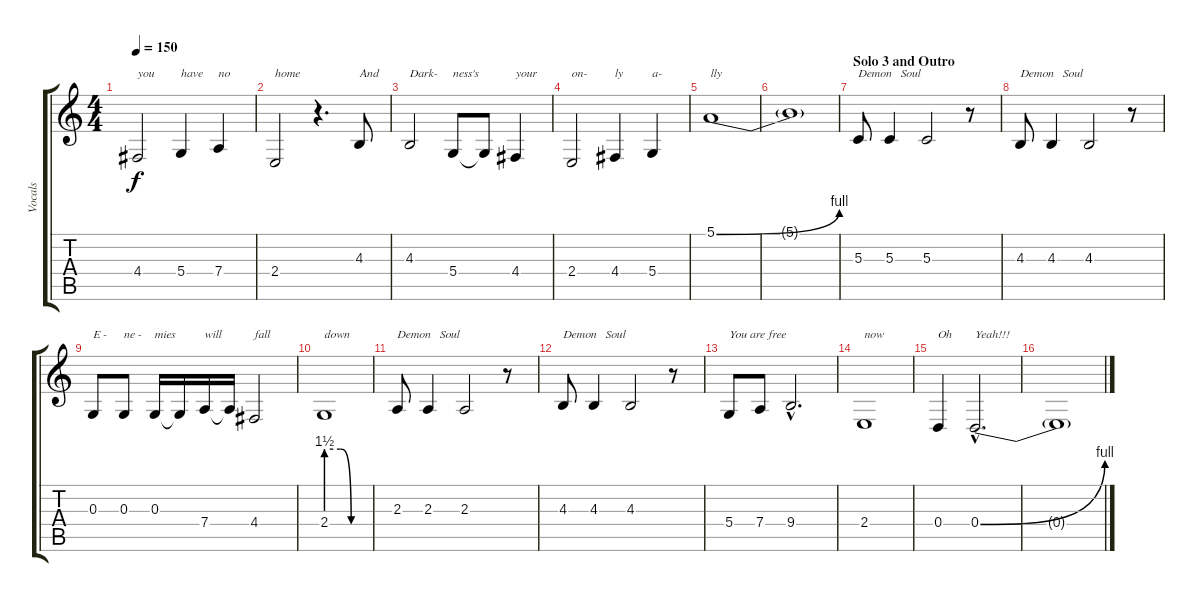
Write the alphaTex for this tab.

\track ("Vocals" "Vocals") {instrument brightacousticpiano}
\staff {score tabs}
\tuning (E4 B3 G3 D3 A2 E2) {hide}
\ts (4 4)
\tempo 150
\clef g2
\ks c
4.4.2{txt "you" dy f} 5.4.4{txt "have"} 7.4.4{txt "no"} |
2.4.2{txt "home"} r.4{d} 4.3.8{txt "And"} |
4.3.2{txt "Dark-"} 5.4.8{txt "ness's"} 5.4{t}.8 4.4.4{txt "your"} |
2.4.2{txt "on-"} 4.4.4{txt "ly"} 5.4.4{txt "a-"} |
5.1{be (bend 0 0 60 4)}.1{txt "lly"} |
5.1{t}.1 |
\section ("" "Solo 3 and Outro")
5.3.8{txt "Demon   Soul"} 5.3.4 5.3.2 r.8 |
4.3.8{txt "Demon   Soul"} 4.3.4 4.3.2 r.8 |
0.3.8{txt "E -"} 0.3.8{txt "ne -"} 0.3.16{txt "mies"} 0.3{t}.16 7.4.16{txt "will"} 7.4{t}.16 4.4.2{txt "fall"} |
2.4{be (custom 0 6 20 6 35 0 60 0)}.1{txt "down"} |
2.3.8{txt "Demon   Soul"} 2.3.4 2.3.2 r.8 |
4.3.8{txt "Demon   Soul"} 4.3.4 4.3.2 r.8 |
5.4.8{txt "You are free"} 7.4.8 9.4{hac}.2{d} |
2.4.1{txt "now"} |
0.4.4{txt "Oh"} 0.4{be (bend 0 0 60 4) hac}.2{d txt "Yeah!!!"} |
0.4{t}.1
